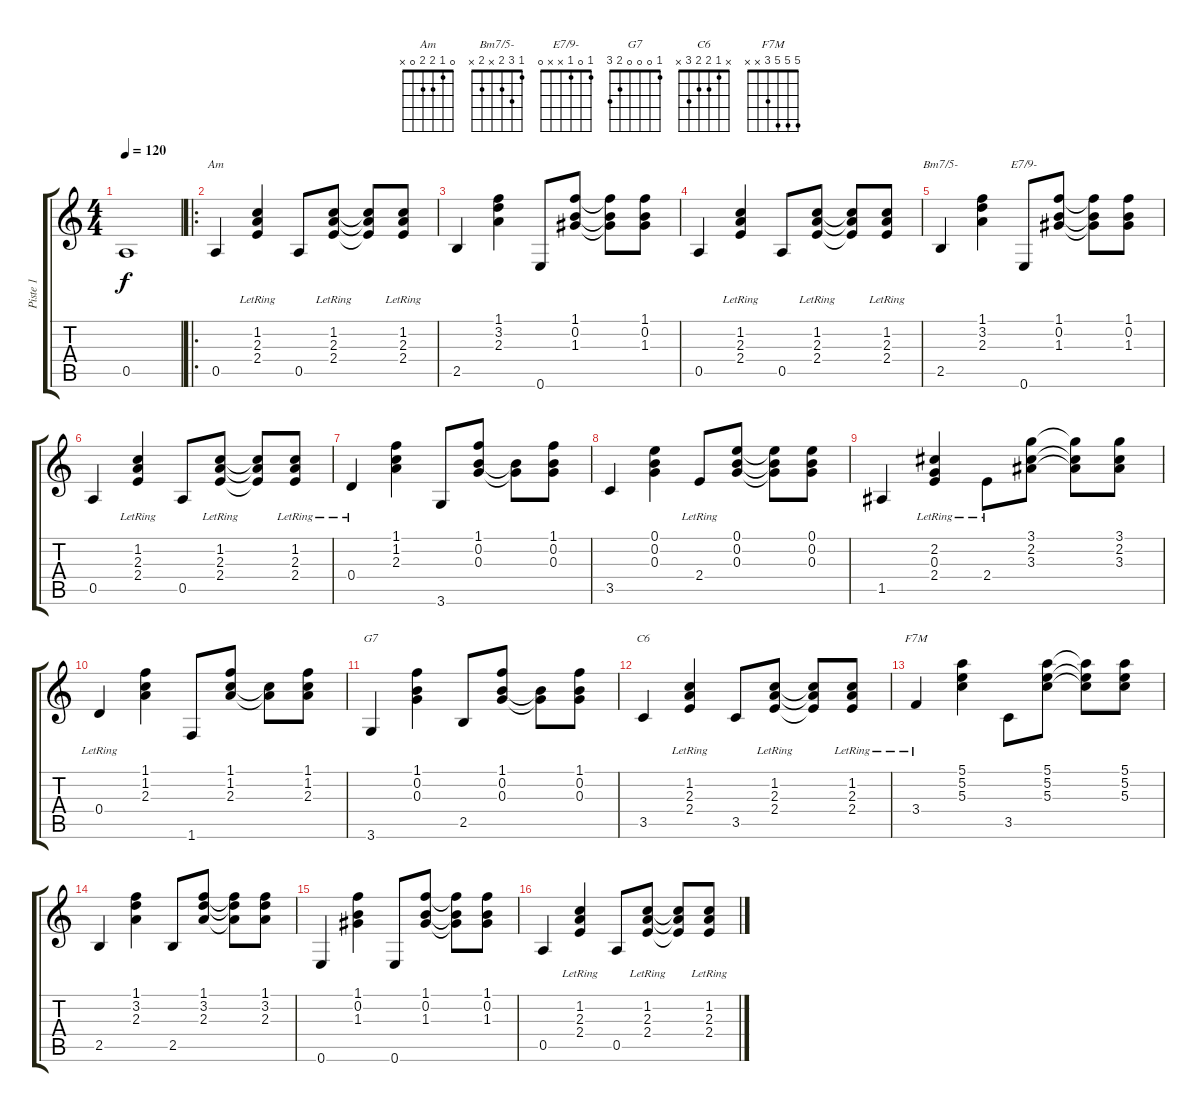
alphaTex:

\track ("Piste 1" "Piste 1") {instrument electricguitarjazz}
\staff {score tabs}
\tuning (E4 B3 G3 D3 A2 E2) {hide}
\chord ("Am" 0 1 2 2 0 x)
\chord ("Bm7/5-" 1 3 2 x 2 x)
\chord ("E7/9-" 1 0 1 x x 0)
\chord ("G7" 1 0 0 0 2 3)
\chord ("C6" x 1 2 2 3 x)
\chord ("F7M" 5 5 5 3 x x)
\ts (4 4)
\tempo 120
\clef g2
\ks c
0.5.1{dy f instrument electricguitarjazz} |
\ro
0.5.4{ch "Am"} (1.2 2.3 2.4{lr}).4 0.5.8 (1.2 2.3 2.4{lr}).8 (1.2{t} 2.3{t} 2.4{t}).8 (1.2 2.3 2.4{lr}).8 |
2.5.4 (1.1 3.2 2.3).4 0.6.8 (1.1 0.2 1.3).8 (1.1{t} 0.2{t} 1.3{t}).8 (1.1 0.2 1.3).8 |
0.5.4 (1.2 2.3 2.4{lr}).4 0.5.8 (1.2 2.3 2.4{lr}).8 (1.2{t} 2.3{t} 2.4{t}).8 (1.2 2.3 2.4{lr}).8 |
2.5.4{ch "Bm7/5-"} (1.1 3.2 2.3).4 0.6.8{ch "E7/9-"} (1.1 0.2 1.3).8 (1.1{t} 0.2{t} 1.3{t}).8 (1.1 0.2 1.3).8 |
0.5.4 (1.2 2.3 2.4{lr}).4 0.5.8 (1.2 2.3 2.4{lr}).8 (1.2{t} 2.3{t} 2.4{t}).8 (1.2 2.3 2.4{lr}).8 |
0.4{lr}.4 (1.1 1.2 2.3).4 3.6.8 (1.1 0.2 0.3).8 (0.2{t} 0.3{t}).8 (1.1 0.2 0.3).8 |
3.5.4 (0.1 0.2 0.3).4 2.4{lr}.8 (0.1 0.2 0.3).8 (0.1{t} 0.2{t} 0.3{t}).8 (0.1 0.2 0.3).8 |
1.5.4 (2.2 0.3 2.4{lr}).4 2.4{lr}.8 (3.1 2.2 3.3).8 (3.1{t} 2.2{t} 3.3{t}).8 (3.1 2.2 3.3).8 |
0.4{lr}.4 (1.1 1.2 2.3).4 1.6.8 (1.1 1.2 2.3).8 (1.2{t} 2.3{t}).8 (1.1 1.2 2.3).8 |
3.6.4{ch "G7"} (1.1 0.2 0.3).4 2.5.8 (1.1 0.2 0.3).8 (0.2{t} 0.3{t}).8 (1.1 0.2 0.3).8 |
3.5.4{ch "C6"} (1.2 2.3 2.4{lr}).4 3.5.8 (1.2 2.3 2.4{lr}).8 (1.2{t} 2.3{t} 2.4{t}).8 (1.2 2.3 2.4{lr}).8 |
3.4{lr}.4{ch "F7M"} (5.1 5.2 5.3).4 3.5.8 (5.1 5.2 5.3).8 (5.1{t} 5.2{t} 5.3{t}).8 (5.1 5.2 5.3).8 |
2.5.4 (1.1 3.2 2.3).4 2.5.8 (1.1 3.2 2.3).8 (1.1{t} 3.2{t} 2.3{t}).8 (1.1 3.2 2.3).8 |
0.6.4 (1.1 0.2 1.3).4 0.6.8 (1.1 0.2 1.3).8 (1.1{t} 0.2{t} 1.3{t}).8 (1.1 0.2 1.3).8 |
0.5.4 (1.2 2.3 2.4{lr}).4 0.5.8 (1.2 2.3 2.4{lr}).8 (1.2{t} 2.3{t} 2.4{t}).8 (1.2 2.3 2.4{lr}).8
